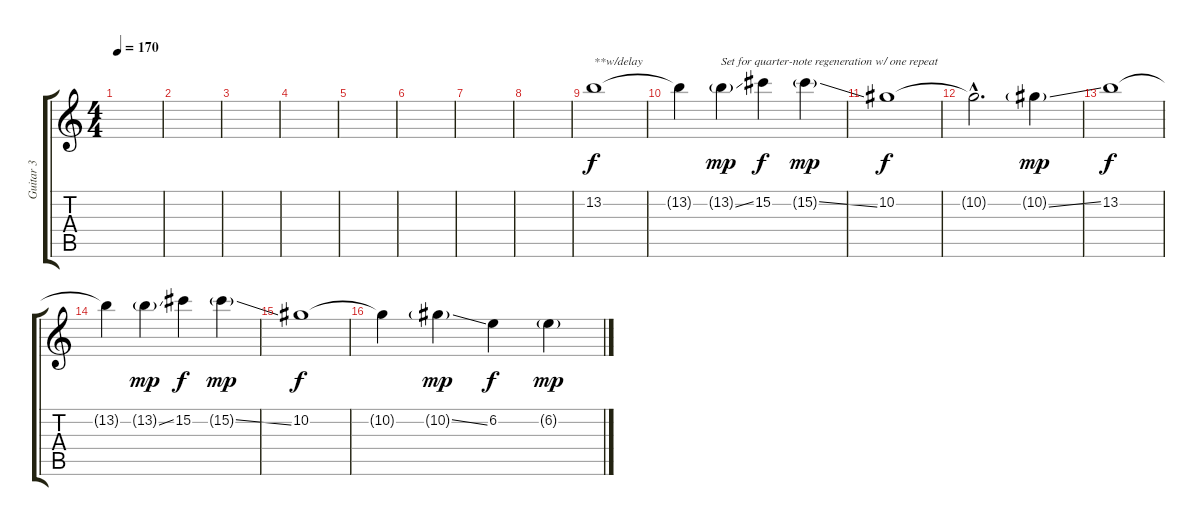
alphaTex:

\track ("Guitar 3" "Guitar 3") {instrument distortionguitar}
\staff {score tabs}
\tuning (Eb4 Bb3 Gb3 Db3 Ab2 Db2) {hide}
\ts (4 4)
\tempo 170
\clef g2
\ks c
|
|
|
|
|
|
|
|
13.2.1{txt "**w/delay"} |
13.2{t}.4 13.2{ss g}.4{txt "Set for quarter-note regeneration w/ one repeat" dy mp} 15.2.4{dy f} 15.2{ss g}.4{dy mp} |
10.2.1{dy f} |
10.2{hac t}.2{d} 10.2{ss g}.4{dy mp} |
13.2.1{dy f} |
13.2{t}.4 13.2{ss g}.4{dy mp} 15.2.4{dy f} 15.2{ss g}.4{dy mp} |
10.2.1{dy f} |
10.2{t}.4 10.2{ss g}.4{dy mp} 6.2.4{dy f} 6.2{ss g}.4{dy mp}
